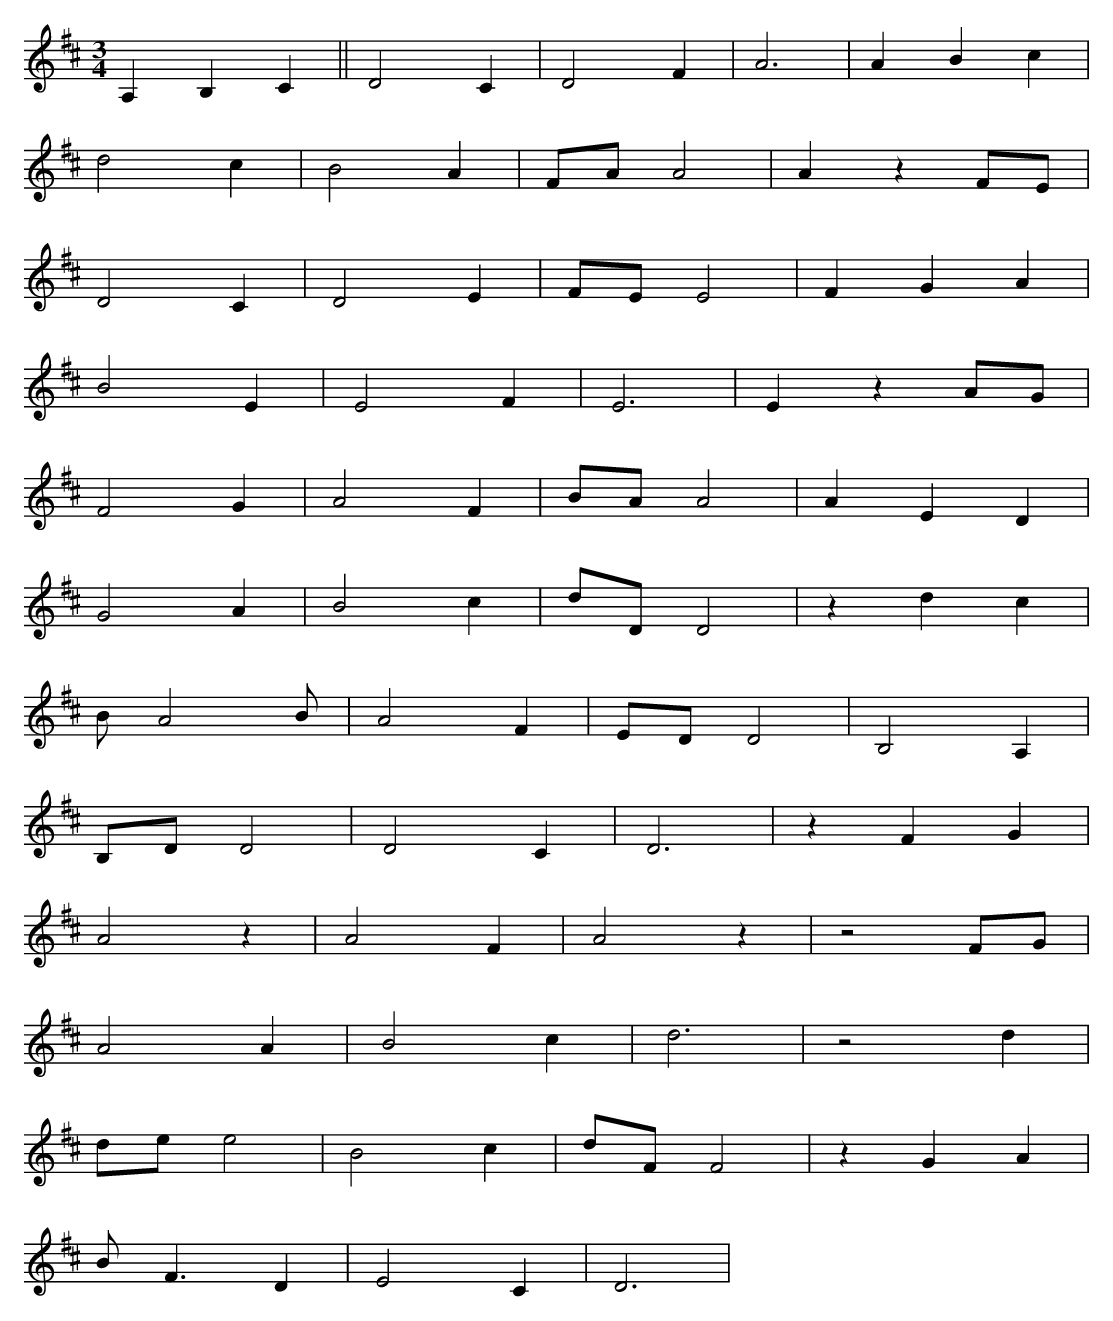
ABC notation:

X:1
M:3/4
K:D
A,2 B,2 C2||D4C2|D4F2|A6|A2B2c2|
d4c2|B4A2|FAA4|A2z2FE|
D4C2|D4E2|FEE4|F2G2A2|
B4E2|E4F2|E6|E2z2AG|
F4G2|A4F2|BAA4|A2E2D2|
G4A2|B4c2|dDD4|z2d2c2|
BA4B|A4F2|EDD4|B,4A,2|
B,DD4|D4C2|D6|z2F2G2|
A4z2|A4F2|A4z2|z4FG|
A4A2|B4c2|d6|z4d2|
dee4|B4c2|dFF4|z2G2A2|
BF3D2|E4C2|D6|
